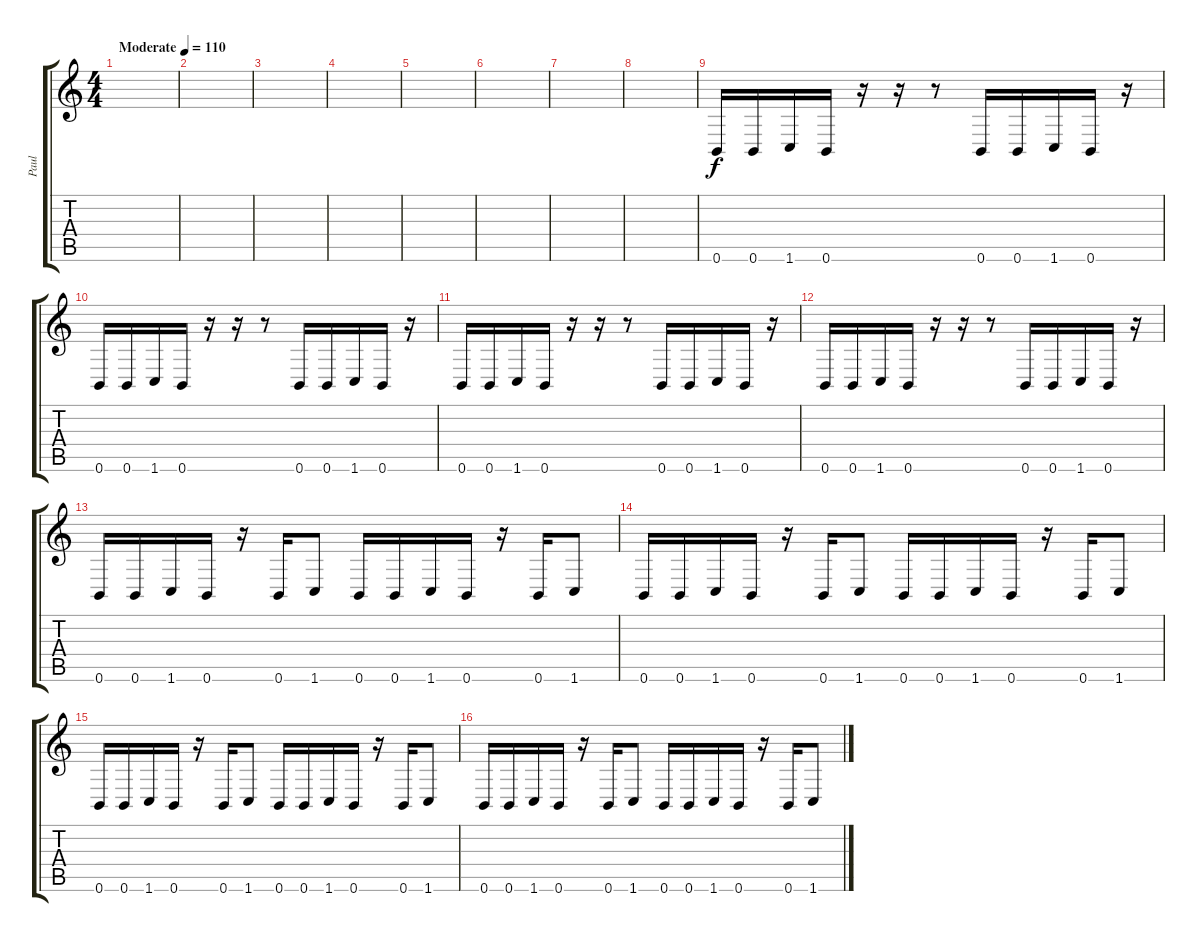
\track ("Paul" "Paul") {instrument electricbasspick}
\staff {score tabs}
\tuning (Db4 Ab3 E3 B2 Gb2 B1) {hide}
\ts (4 4)
\tempo (110 "Moderate")
\clef g2
\ks c
|
|
|
|
|
|
|
|
0.6.16 0.6.16 1.6.16 0.6.16 r.16 r.16 r.8 0.6.16 0.6.16 1.6.16 0.6.16 r.16 |
0.6.16 0.6.16 1.6.16 0.6.16 r.16 r.16 r.8 0.6.16 0.6.16 1.6.16 0.6.16 r.16 |
0.6.16 0.6.16 1.6.16 0.6.16 r.16 r.16 r.8 0.6.16 0.6.16 1.6.16 0.6.16 r.16 |
0.6.16 0.6.16 1.6.16 0.6.16 r.16 r.16 r.8 0.6.16 0.6.16 1.6.16 0.6.16 r.16 |
0.6.16 0.6.16 1.6.16 0.6.16 r.16 0.6.16 1.6.8 0.6.16 0.6.16 1.6.16 0.6.16 r.16 0.6.16 1.6.8 |
0.6.16 0.6.16 1.6.16 0.6.16 r.16 0.6.16 1.6.8 0.6.16 0.6.16 1.6.16 0.6.16 r.16 0.6.16 1.6.8 |
0.6.16 0.6.16 1.6.16 0.6.16 r.16 0.6.16 1.6.8 0.6.16 0.6.16 1.6.16 0.6.16 r.16 0.6.16 1.6.8 |
0.6.16 0.6.16 1.6.16 0.6.16 r.16 0.6.16 1.6.8 0.6.16 0.6.16 1.6.16 0.6.16 r.16 0.6.16 1.6.8
